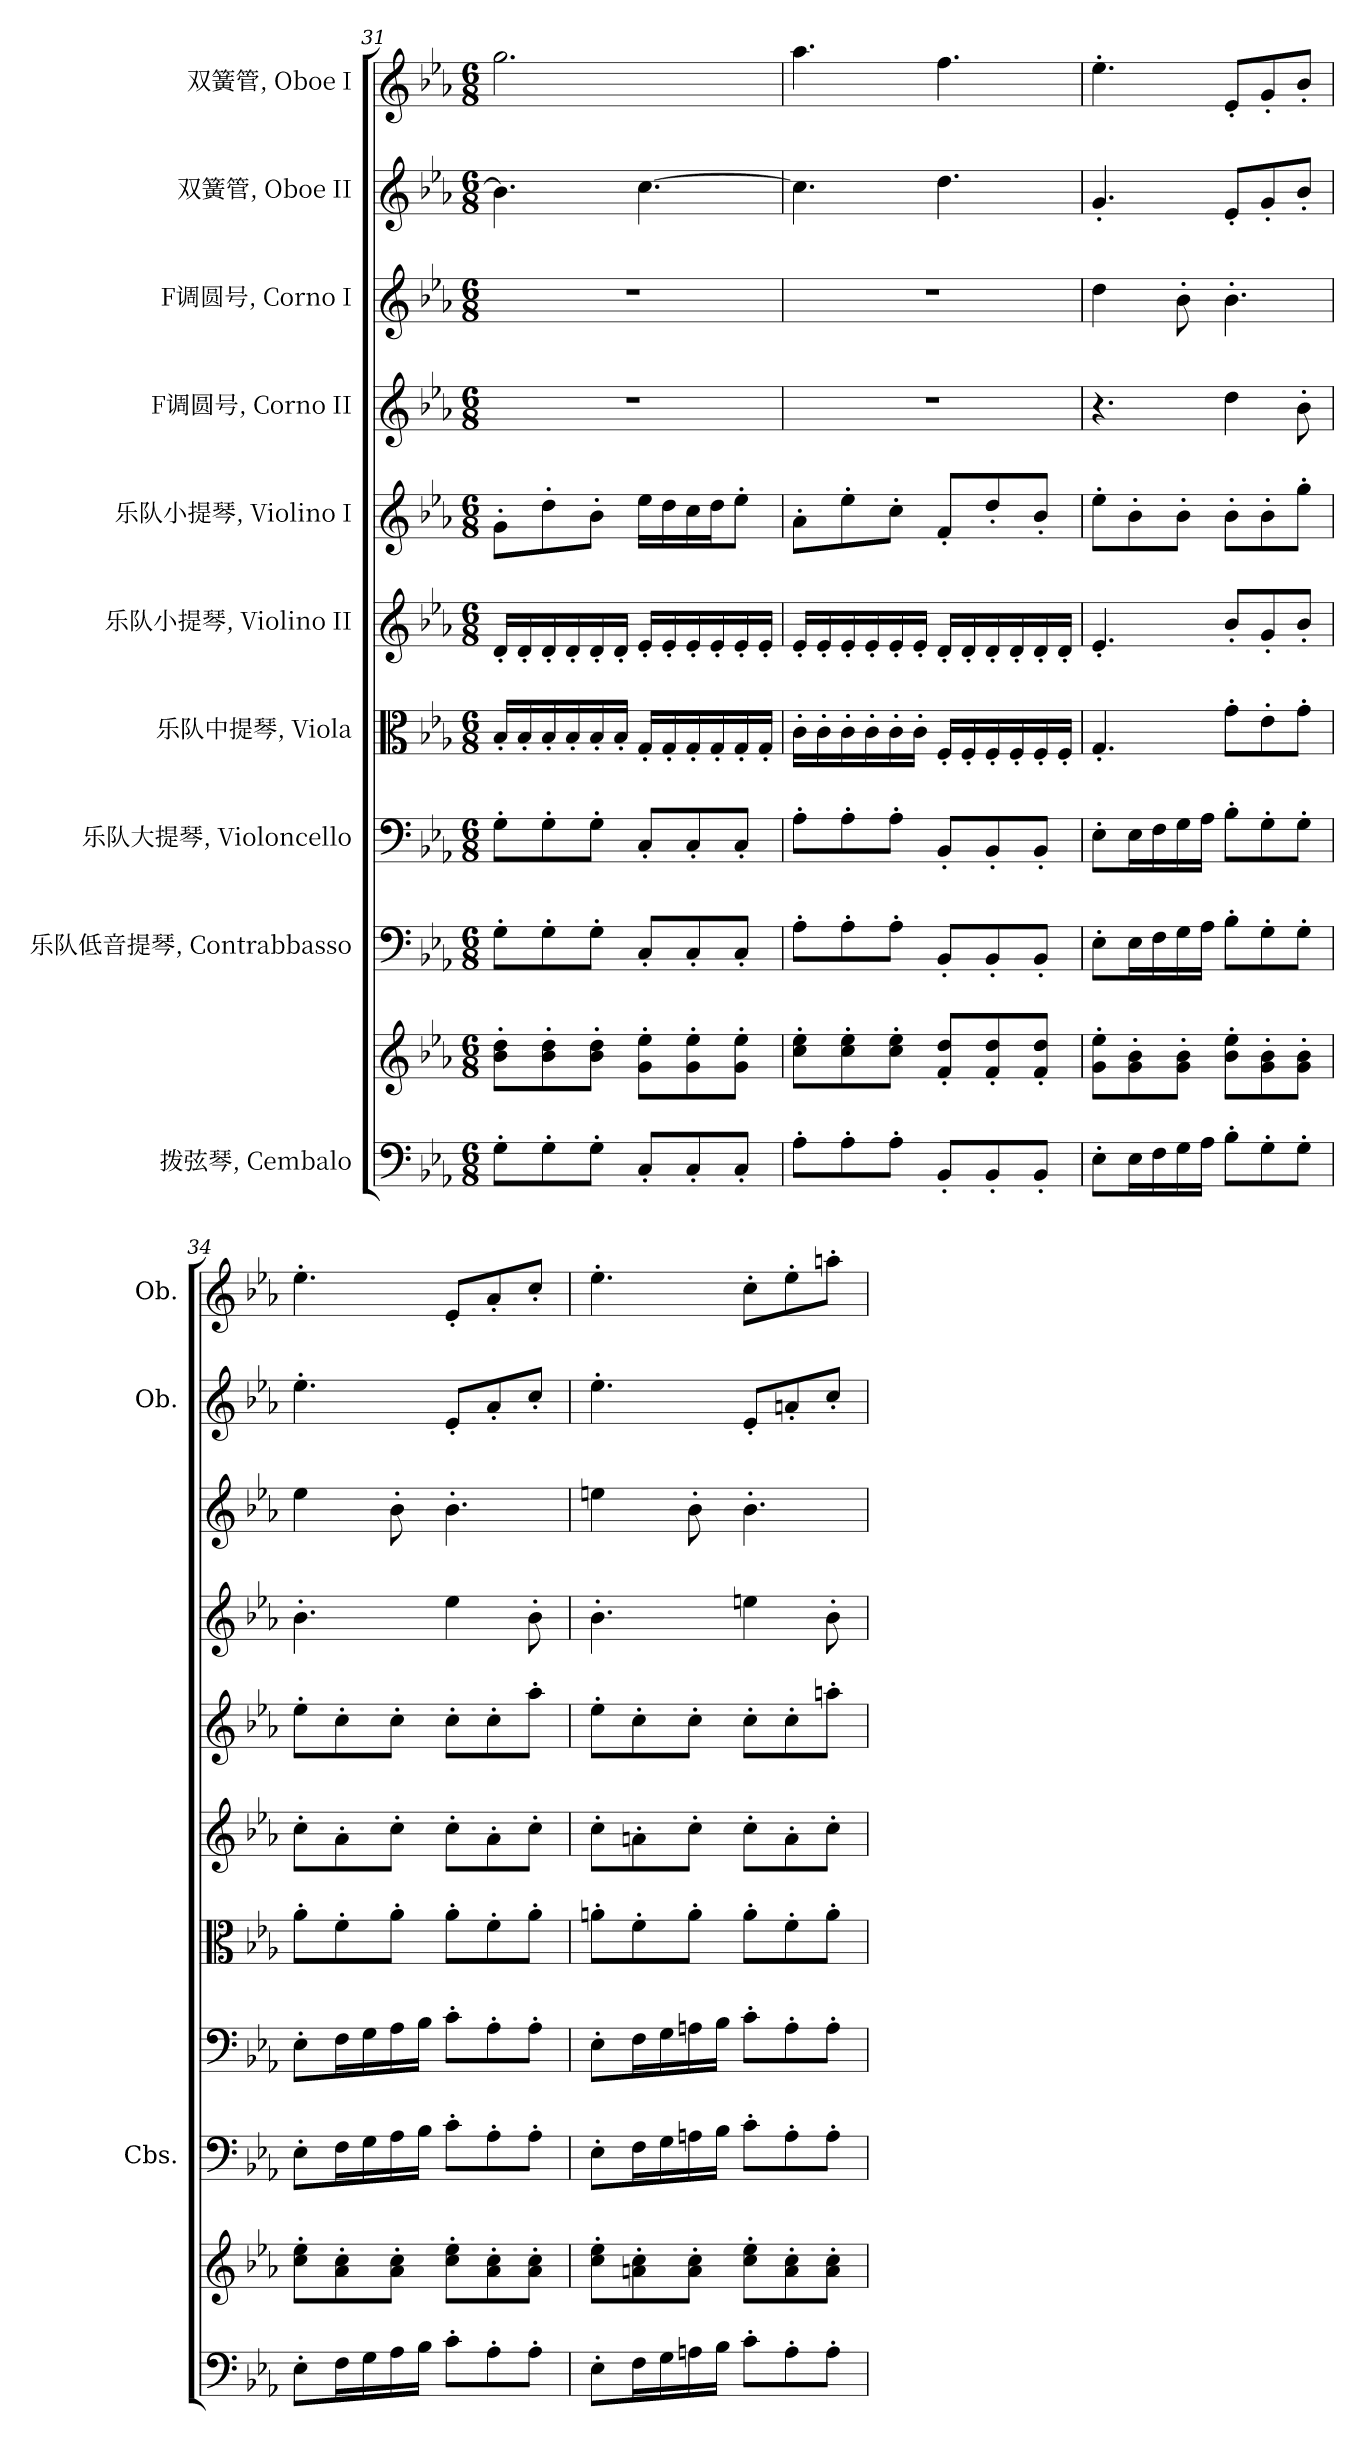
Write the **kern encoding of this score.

**kern	**kern	**kern	**kern	**kern	**kern	**kern	**kern	**kern	**kern	**kern
*part10	*part10	*part9	*part8	*part7	*part6	*part5	*part4	*part3	*part2	*part1
*staff11	*staff10	*staff9	*staff8	*staff7	*staff6	*staff5	*staff4	*staff3	*staff2	*staff1
*I"拨弦琴, Cembalo	*	*I"乐队低音提琴, Contrabbasso	*I"乐队大提琴, Violoncello	*I"乐队中提琴, Viola	*I"乐队小提琴, Violino II	*I"乐队小提琴, Violino I	*I"F调圆号, Corno II	*I"F调圆号, Corno I	*I"双簧管, Oboe II	*I"双簧管, Oboe I
*	*	*I'Cbs.	*	*	*	*	*	*	*I'Ob.	*I'Ob.
!!LO:PB:g=z
*clefF4	*clefG2	*clefF4	*clefF4	*clefC3	*clefG2	*clefG2	*clefG2	*clefG2	*clefG2	*clefG2
*	*	*ITrd7c12	*	*	*	*	*ITrd4c7	*ITrd4c7	*	*
*k[b-e-a-]	*k[b-e-a-]	*k[b-e-a-]	*k[b-e-a-]	*k[b-e-a-]	*k[b-e-a-]	*k[b-e-a-]	*k[b-e-a-d-]	*k[b-e-a-d-]	*k[b-e-a-]	*k[b-e-a-]
*M6/8	*M6/8	*M6/8	*M6/8	*M6/8	*M6/8	*M6/8	*M6/8	*M6/8	*M6/8	*M6/8
=31	=31	=31	=31	=31	=31	=31	=31	=31	=31	=31
8G'\L	8b-\' 8dd\'L	8GG'\L	8G'\L	16B-'/LL	16d'/LL	8g'\L	2.r	2.r	4.b-\]	2.gg\
.	.	.	.	16B-'/	16d'/	.	.	.	.	.
8G'\	8b-\' 8dd\'	8GG'\	8G'\	16B-'/	16d'/	8dd'\	.	.	.	.
.	.	.	.	16B-'/	16d'/	.	.	.	.	.
8G'\J	8b-\' 8dd\'J	8GG'\J	8G'\J	16B-'/	16d'/	8b-'\J	.	.	.	.
.	.	.	.	16B-'/JJ	16d'/JJ	.	.	.	.	.
8C'/L	8g\' 8ee-\'L	8CC'/L	8C'/L	16G'/LL	16e-'/LL	16ee-\LL	.	.	[4.cc\	.
.	.	.	.	16G'/	16e-'/	16dd\	.	.	.	.
8C'/	8g\' 8ee-\'	8CC'/	8C'/	16G'/	16e-'/	16cc\	.	.	.	.
.	.	.	.	16G'/	16e-'/	16dd\J	.	.	.	.
8C'/J	8g\' 8ee-\'J	8CC'/J	8C'/J	16G'/	16e-'/	8ee-'\J	.	.	.	.
.	.	.	.	16G'/JJ	16e-'/JJ	.	.	.	.	.
=32	=32	=32	=32	=32	=32	=32	=32	=32	=32	=32
8A-'\L	8cc\' 8ee-\'L	8AA-'\L	8A-'\L	16c'\LL	16e-'/LL	8a-'\L	2.r	2.r	4.cc\]	4.aa-\
.	.	.	.	16c'\	16e-'/	.	.	.	.	.
8A-'\	8cc\' 8ee-\'	8AA-'\	8A-'\	16c'\	16e-'/	8ee-'\	.	.	.	.
.	.	.	.	16c'\	16e-'/	.	.	.	.	.
8A-'\J	8cc\' 8ee-\'J	8AA-'\J	8A-'\J	16c'\	16e-'/	8cc'\J	.	.	.	.
.	.	.	.	16c'\JJ	16e-'/JJ	.	.	.	.	.
8BB-'/L	8f/' 8dd/'L	8BBB-'/L	8BB-'/L	16F'/LL	16d'/LL	8f'/L	.	.	4.dd\	4.ff\
.	.	.	.	16F'/	16d'/	.	.	.	.	.
8BB-'/	8f/' 8dd/'	8BBB-'/	8BB-'/	16F'/	16d'/	8dd'/	.	.	.	.
.	.	.	.	16F'/	16d'/	.	.	.	.	.
8BB-'/J	8f/' 8dd/'J	8BBB-'/J	8BB-'/J	16F'/	16d'/	8b-'/J	.	.	.	.
.	.	.	.	16F'/JJ	16d'/JJ	.	.	.	.	.
=33	=33	=33	=33	=33	=33	=33	=33	=33	=33	=33
8E-'\L	8g\' 8ee-\'L	8EE-'\L	8E-'\L	4.G'/	4.e-'/	8ee-'\L	4.r	4g\	4.g'/	4.ee-'\
16E-\L	8g\' 8b-\'	16EE-\L	16E-\L	.	.	8b-'\	.	.	.	.
16F\	.	16FF\	16F\	.	.	.	.	.	.	.
16G\	8g\' 8b-\'J	16GG\	16G\	.	.	8b-'\J	.	8e-'\	.	.
16A-\JJ	.	16AA-\JJ	16A-\JJ	.	.	.	.	.	.	.
8B-'\L	8b-\' 8ee-\'L	8BB-'\L	8B-'\L	8g'\L	8b-'/L	8b-'\L	4g\	4.e-'\	8e-'/L	8e-'/L
8G'\	8g\' 8b-\'	8GG'\	8G'\	8e-'\	8g'/	8b-'\	.	.	8g'/	8g'/
8G'\J	8g\' 8b-\'J	8GG'\J	8G'\J	8g'\J	8b-'/J	8gg'\J	8e-'\	.	8b-'/J	8b-'/J
=34	=34	=34	=34	=34	=34	=34	=34	=34	=34	=34
8E-'\L	8cc\' 8ee-\'L	8EE-'\L	8E-'\L	8a-'\L	8cc'\L	8ee-'\L	4.e-'\	4a-\	4.ee-'\	4.ee-'\
16F\L	8a-\' 8cc\'	16FF\L	16F\L	8f'\	8a-'\	8cc'\	.	.	.	.
16G\	.	16GG\	16G\	.	.	.	.	.	.	.
16A-\	8a-\' 8cc\'J	16AA-\	16A-\	8a-'\J	8cc'\J	8cc'\J	.	8e-'\	.	.
16B-\JJ	.	16BB-\JJ	16B-\JJ	.	.	.	.	.	.	.
8c'\L	8cc\' 8ee-\'L	8C'\L	8c'\L	8a-'\L	8cc'\L	8cc'\L	4a-\	4.e-'\	8e-'/L	8e-'/L
8A-'\	8a-\' 8cc\'	8AA-'\	8A-'\	8f'\	8a-'\	8cc'\	.	.	8a-'/	8a-'/
8A-'\J	8a-\' 8cc\'J	8AA-'\J	8A-'\J	8a-'\J	8cc'\J	8aa-'\J	8e-'\	.	8cc'/J	8cc'/J
!!LO:PB:g=z
=35	=35	=35	=35	=35	=35	=35	=35	=35	=35	=35
8E-'\L	8cc\' 8ee-\'L	8EE-'\L	8E-'\L	8an'\L	8cc'\L	8ee-'\L	4.e-'\	4an\	4.ee-'\	4.ee-'\
16F\L	8an\' 8cc\'	16FF\L	16F\L	8f'\	8an'\	8cc'\	.	.	.	.
16G\	.	16GG\	16G\	.	.	.	.	.	.	.
16An\	8a\' 8cc\'J	16AAn\	16An\	8a'\J	8cc'\J	8cc'\J	.	8e-'\	.	.
16B-\JJ	.	16BB-\JJ	16B-\JJ	.	.	.	.	.	.	.
8c'\L	8cc\' 8ee-\'L	8C'\L	8c'\L	8a'\L	8cc'\L	8cc'\L	4an\	4.e-'\	8e-'/L	8cc'\L
8A'\	8a\' 8cc\'	8AA'\	8A'\	8f'\	8a'\	8cc'\	.	.	8an'/	8ee-'\
8A'\J	8a\' 8cc\'J	8AA'\J	8A'\J	8a'\J	8cc'\J	8aan'\J	8e-'\	.	8cc'/J	8aan'\J
=	=	=	=	=	=	=	=	=	=	=
*-	*-	*-	*-	*-	*-	*-	*-	*-	*-	*-
